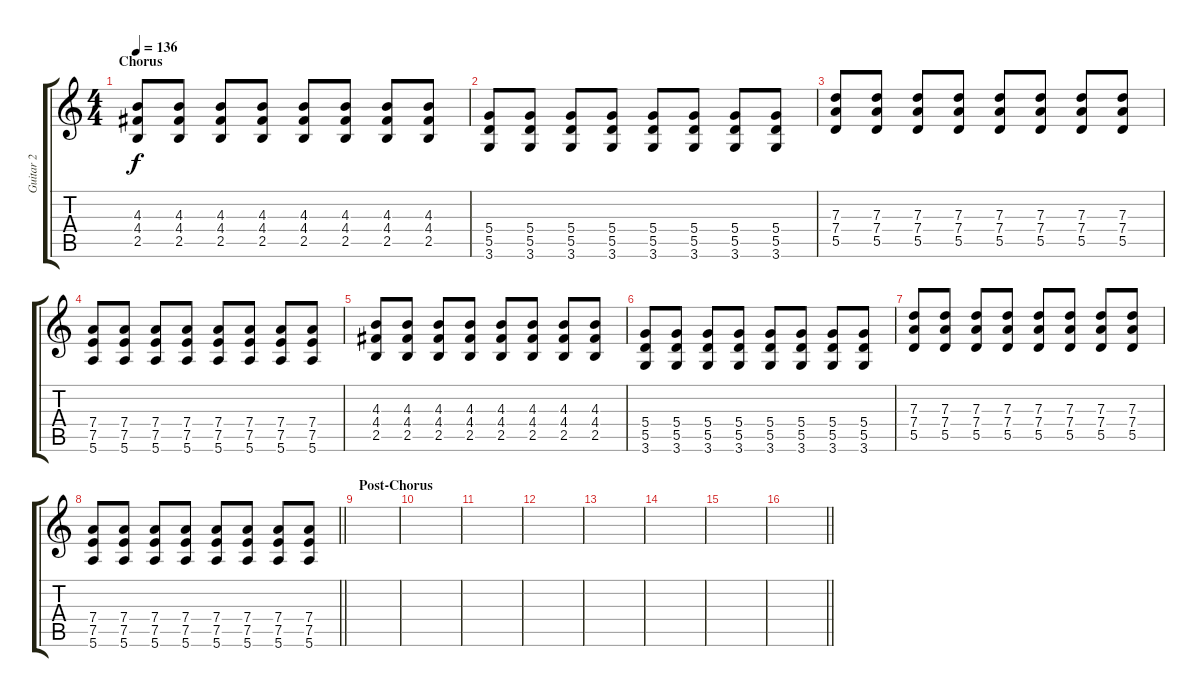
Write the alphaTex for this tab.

\track ("Guitar 2" "Guitar 2") {instrument distortionguitar}
\staff {score tabs}
\tuning (E4 B3 G3 D3 A2 E2) {hide}
\ts (4 4)
\section ("" "Chorus")
\tempo 136
\clef g2
\ks c
(4.3 4.4 2.5).8{dy f} (4.3 4.4 2.5).8 (4.3 4.4 2.5).8 (4.3 4.4 2.5).8 (4.3 4.4 2.5).8 (4.3 4.4 2.5).8 (4.3 4.4 2.5).8 (4.3 4.4 2.5).8 |
(5.4 5.5 3.6).8 (5.4 5.5 3.6).8 (5.4 5.5 3.6).8 (5.4 5.5 3.6).8 (5.4 5.5 3.6).8 (5.4 5.5 3.6).8 (5.4 5.5 3.6).8 (5.4 5.5 3.6).8 |
(7.3 7.4 5.5).8 (7.3 7.4 5.5).8 (7.3 7.4 5.5).8 (7.3 7.4 5.5).8 (7.3 7.4 5.5).8 (7.3 7.4 5.5).8 (7.3 7.4 5.5).8 (7.3 7.4 5.5).8 |
(7.4 7.5 5.6).8 (7.4 7.5 5.6).8 (7.4 7.5 5.6).8 (7.4 7.5 5.6).8 (7.4 7.5 5.6).8 (7.4 7.5 5.6).8 (7.4 7.5 5.6).8 (7.4 7.5 5.6).8 |
(4.3 4.4 2.5).8 (4.3 4.4 2.5).8 (4.3 4.4 2.5).8 (4.3 4.4 2.5).8 (4.3 4.4 2.5).8 (4.3 4.4 2.5).8 (4.3 4.4 2.5).8 (4.3 4.4 2.5).8 |
(5.4 5.5 3.6).8 (5.4 5.5 3.6).8 (5.4 5.5 3.6).8 (5.4 5.5 3.6).8 (5.4 5.5 3.6).8 (5.4 5.5 3.6).8 (5.4 5.5 3.6).8 (5.4 5.5 3.6).8 |
(7.3 7.4 5.5).8 (7.3 7.4 5.5).8 (7.3 7.4 5.5).8 (7.3 7.4 5.5).8 (7.3 7.4 5.5).8 (7.3 7.4 5.5).8 (7.3 7.4 5.5).8 (7.3 7.4 5.5).8 |
\barLineRight lightlight
(7.4 7.5 5.6).8 (7.4 7.5 5.6).8 (7.4 7.5 5.6).8 (7.4 7.5 5.6).8 (7.4 7.5 5.6).8 (7.4 7.5 5.6).8 (7.4 7.5 5.6).8 (7.4 7.5 5.6).8 |
\section ("" "Post-Chorus")
|
|
|
|
|
|
|
\barLineRight lightlight
